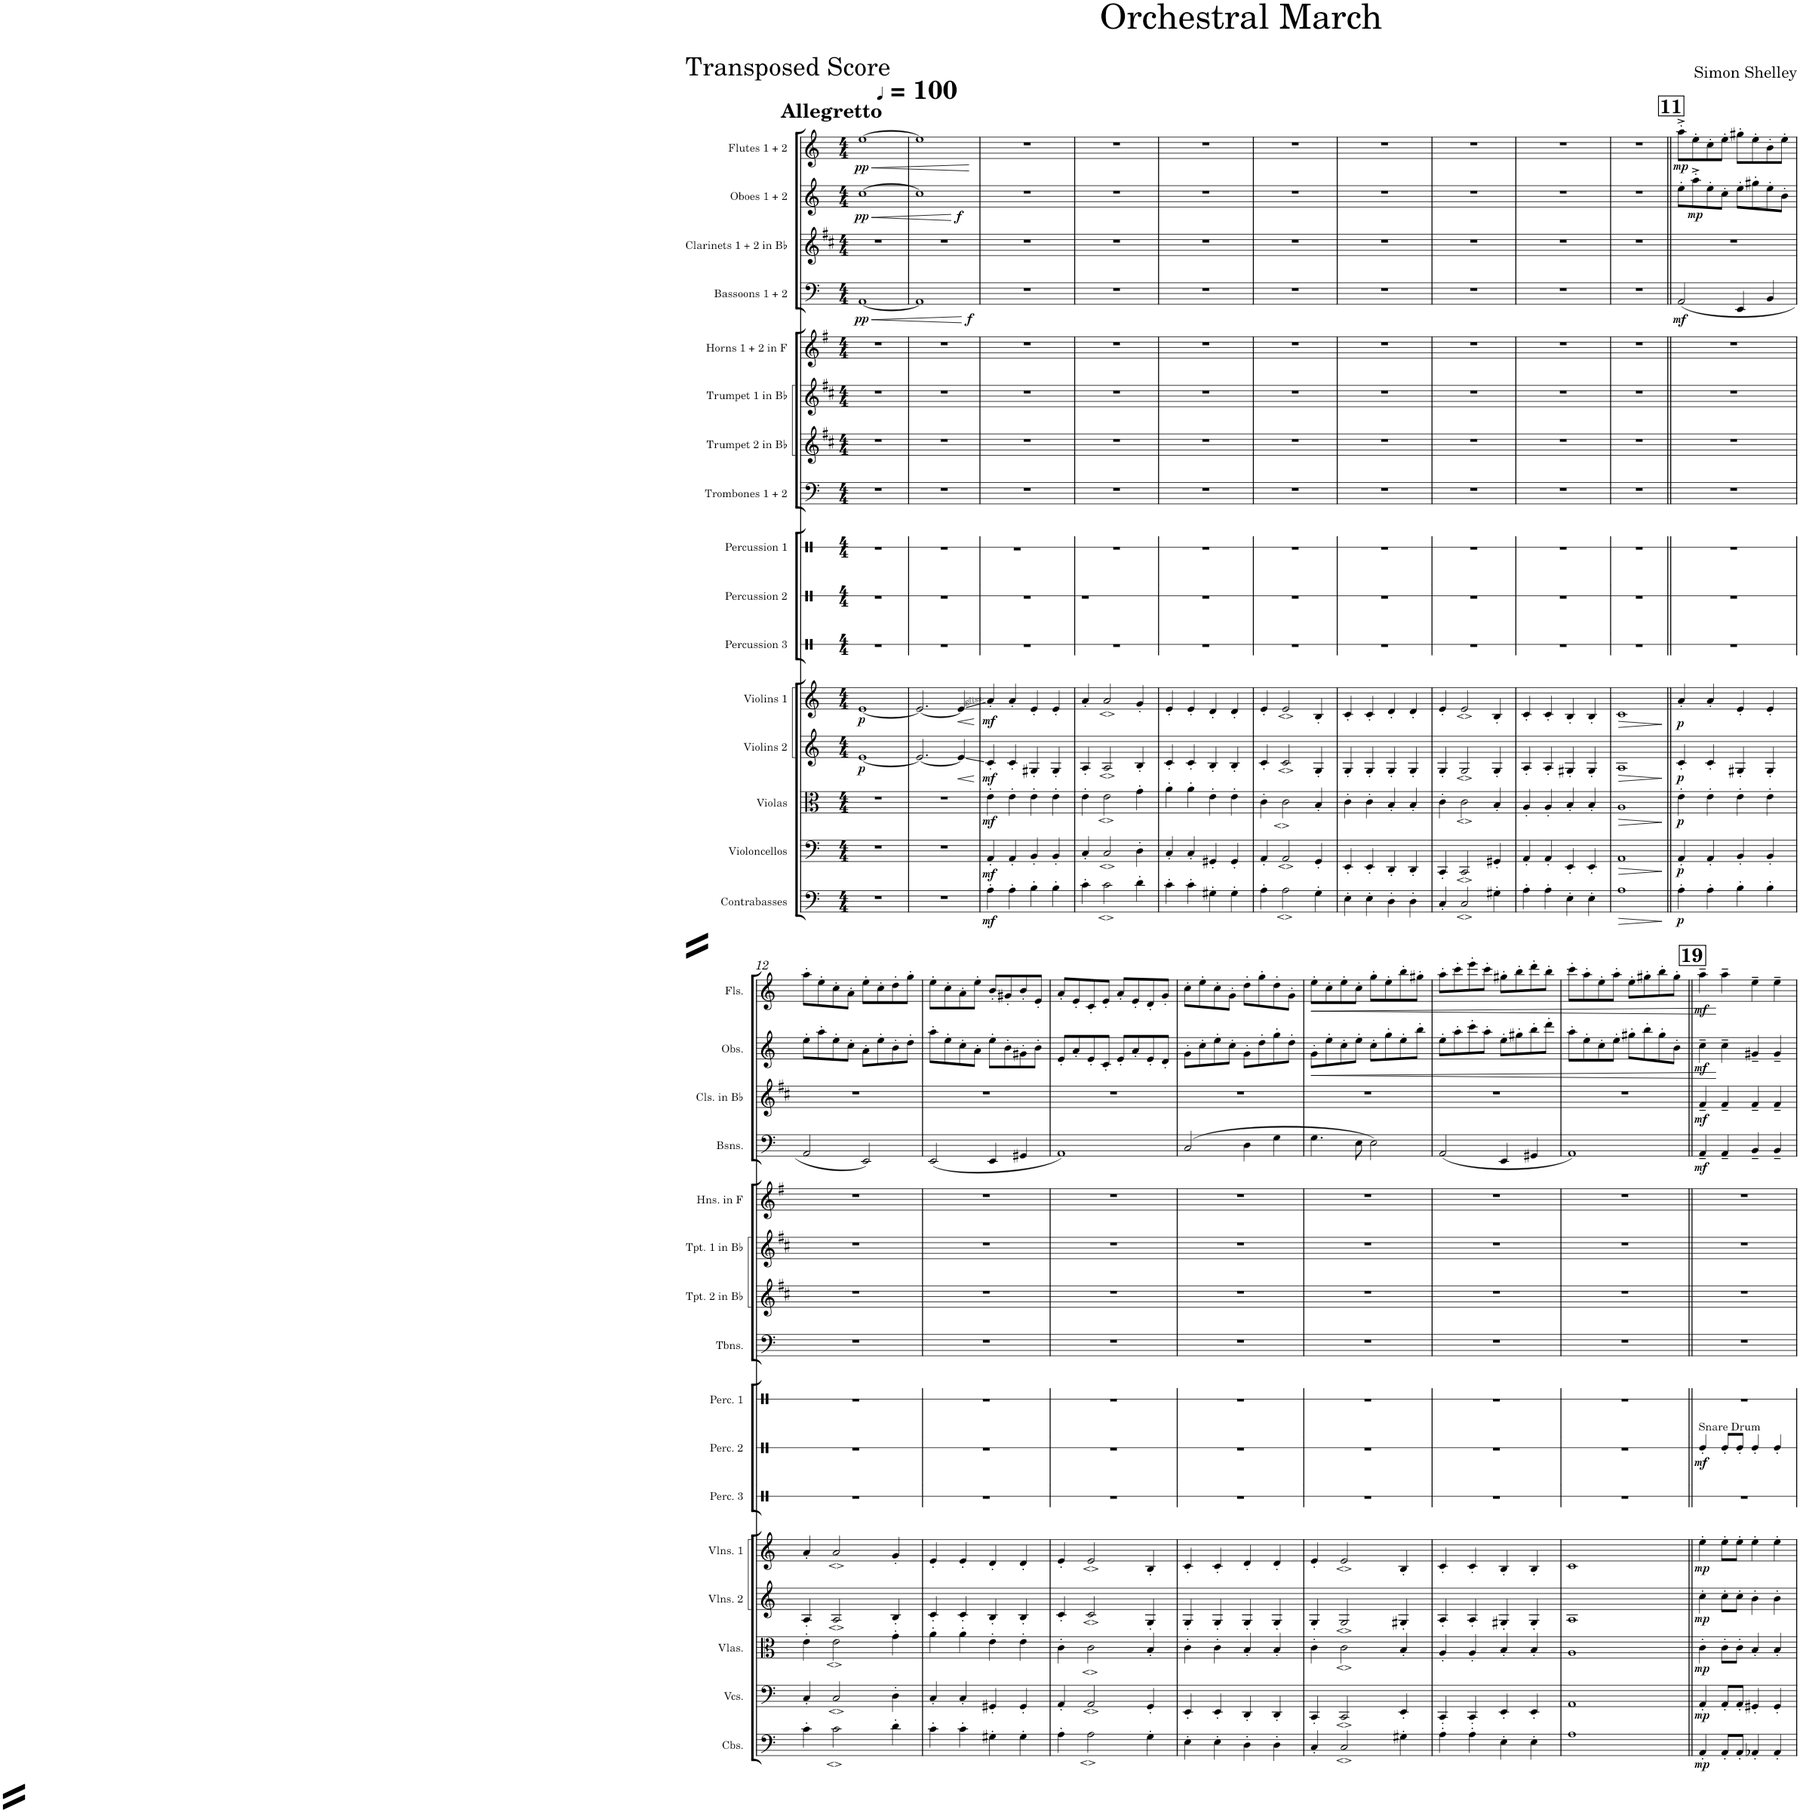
**kern	**dynam	**kern	**dynam	**kern	**dynam	**kern	**dynam	**kern	**dynam	**kern	**kern	**dynam	**kern	**kern	**kern	**kern	**kern	**kern	**dynam	**kern	**dynam	**kern	**dynam	**kern	**dynam
*part16	*part16	*part15	*part15	*part14	*part14	*part13	*part13	*part12	*part12	*part11	*part10	*part10	*part9	*part8	*part7	*part6	*part5	*part4	*part4	*part3	*part3	*part2	*part2	*part1	*part1
*staff16	*staff16	*staff15	*staff15	*staff14	*staff14	*staff13	*staff13	*staff12	*staff12	*staff11	*staff10	*staff10	*staff9	*staff8	*staff7	*staff6	*staff5	*staff4	*staff4	*staff3	*staff3	*staff2	*staff2	*staff1	*staff1
*I"Contrabasses	*	*I"Violoncellos	*	*I"Violas	*	*I"Violins 2	*	*I"Violins 1	*	*I"Percussion 3	*I"Percussion 2	*	*I"Percussion 1	*I"Trombones 1 + 2	*I"Trumpet 2 in Bb	*I"Trumpet 1 in Bb	*I"Horns 1 + 2 in F	*I"Bassoons 1 + 2	*	*I"Clarinets 1 + 2 in Bb	*	*I"Oboes 1 + 2	*	*I"Flutes 1 + 2	*
*I'Cbs.	*	*I'Vcs.	*	*I'Vlas.	*	*I'Vlns. 2	*	*I'Vlns. 1	*	*I'Perc. 3	*I'Perc. 2	*	*I'Perc. 1	*I'Tbns.	*I'Tpt. 2 in Bb	*I'Tpt. 1 in Bb	*I'Hns. in F	*I'Bsns.	*	*I'Cls. in Bb	*	*I'Obs.	*	*I'Fls.	*
*	*	*	*	*	*	*	*	*	*	*stria1	*stria1	*	*stria1	*	*	*	*	*	*	*	*	*	*	*	*
*clefF4	*	*clefF4	*	*clefC3	*	*clefG2	*	*clefG2	*	*clefX	*clefX	*	*clefX	*clefF4	*clefG2	*clefG2	*clefG2	*clefF4	*	*clefG2	*	*clefG2	*	*clefG2	*
*Trd7c12	*	*	*	*	*	*	*	*	*	*	*	*	*	*	*Trd1c2	*Trd1c2	*Trd4c7	*	*	*Trd1c2	*	*	*	*	*
*k[]	*	*k[]	*	*k[]	*	*k[]	*	*k[]	*	*k[]	*k[]	*	*k[]	*k[]	*k[f#c#]	*k[f#c#]	*k[f#]	*k[]	*	*k[f#c#]	*	*k[]	*	*k[]	*
*M4/4	*	*M4/4	*	*M4/4	*	*M4/4	*	*M4/4	*	*M4/4	*M4/4	*	*M4/4	*M4/4	*M4/4	*M4/4	*M4/4	*M4/4	*	*M4/4	*	*M4/4	*	*M4/4	*
=1	=1	=1	=1	=1	=1	=1	=1	=1	=1	=1	=1	=1	=1	=1	=1	=1	=1	=1	=1	=1	=1	=1	=1	=1	=1
!	!	!	!	!	!	!	!	!	!	!	!	!	!	!	!	!	!	!	!	!	!	!	!	!LO:TX:a:B:t=Allegretto	!
!	!	!	!	!	!	!	!LO:DY:b	!	!LO:DY:b	!	!	!	!	!	!	!	!	!	!LO:HP:b	!	!	!	!LO:HP:b	!	!LO:HP:b
!	!	!	!	!	!	!	!	!	!	!	!	!	!	!	!	!	!	!	!LO:DY:n=1:b	!	!	!	!LO:DY:n=1:b	!	!LO:DY:n=1:b
*	*	*	*	*	*	*	*	*	*	*	*	*	*	*	*	*	*	*	*	*	*	*	*	*^	*
1r	.	1r	.	1r	.	[1e	p	[1e	p	1r	1r	.	1r	1r	1r	1r	1r	[1AA	< pp	1r	.	[1cc	< pp	[1ee	4.ryy	< pp
*	*	*	*	*	*	*	*	*	*	*	*	*	*	*	*	*	*	*	*	*	*	*	*	*MM100	*	*
.	.	.	.	.	.	.	.	.	.	.	.	.	.	.	.	.	.	.	.	.	.	.	.	.	2ryy	.
.	.	.	.	.	.	.	.	.	.	.	.	.	.	.	.	.	.	.	.	.	.	.	.	.	8ryy	.
*	*	*	*	*	*	*	*	*	*	*	*	*	*	*	*	*	*	*	*	*	*	*	*	*v	*v	*
=2	=2	=2	=2	=2	=2	=2	=2	=2	=2	=2	=2	=2	=2	=2	=2	=2	=2	=2	=2	=2	=2	=2	=2	=2	=2
*	*	*	*	*	*	*	*	*	*	*	*	*	*	*	*	*	*	*^	*	*	*	*^	*	*	*
1r	.	1r	.	1r	.	2.e/_	.	2.e/_	.	1r	1r	.	1r	1r	1r	1r	1r	1AA]	2..ryy	.	1r	.	1cc]	2.ryy	.	1ee]	.
!	!	!	!	!	!	!	!LO:HP:b	!	!LO:HP:b	!	!	!	!	!	!	!	!	!	!	!	!	!	!	!	!LO:DY:b	!	!
.	.	.	.	.	.	4e/]	<	4e/]	<	.	.	.	.	.	.	.	.	.	.	.	.	.	.	4ryy	f	.	.
!	!	!	!	!	!	!	!	!	!	!	!	!	!	!	!	!	!	!	!	!LO:DY:b	!	!	!	!	!	!	!
.	.	.	.	.	.	.	.	.	.	.	.	.	.	.	.	.	.	.	8ryy	f	.	.	.	.	.	.	.
.	.	.	.	.	.	.	[	.	[	.	.	.	.	.	.	.	.	.	.	[	.	.	.	.	[	.	[
=3	=3	=3	=3	=3	=3	=3	=3	=3	=3	=3	=3	=3	=3	=3	=3	=3	=3	=3	=3	=3	=3	=3	=3	=3	=3	=3	=3
!	!LO:DY:b	!	!LO:DY:b	!	!LO:DY:b	!	!LO:DY:b	!	!LO:DY:b	!	!	!	!	!	!	!	!	!	!	!	!	!	!	!	!	!	!
*	*	*	*	*	*	*	*	*	*	*	*	*	*	*	*	*	*	*v	*v	*	*	*	*v	*v	*	*	*
4A'\	mf	4AA'/	mf	4e'\	mf	4c'/	mf	4a'/	mf	1r	1r	.	1r	1r	1r	1r	1r	1r	.	1r	.	1r	.	1r	.
4A'\	.	4AA'/	.	4e'\	.	4c'/	.	4a'/	.	.	.	.	.	.	.	.	.	.	.	.	.	.	.	.	.
4B'\	.	4BB'/	.	4e'\	.	4G#X'/	.	4e'/	.	.	.	.	.	.	.	.	.	.	.	.	.	.	.	.	.
4B'\	.	4BB'/	.	4e'\	.	4G#'/	.	4e'/	.	.	.	.	.	.	.	.	.	.	.	.	.	.	.	.	.
=4	=4	=4	=4	=4	=4	=4	=4	=4	=4	=4	=4	=4	=4	=4	=4	=4	=4	=4	=4	=4	=4	=4	=4	=4	=4
4c'\	.	4C'/	.	4e'\	.	4A'/	.	4a'/	.	1r	1r	.	1r	1r	1r	1r	1r	1r	.	1r	.	1r	.	1r	.
2c\	.	2C/	.	2e\	.	2A/	.	2a/	.	.	.	.	.	.	.	.	.	.	.	.	.	.	.	.	.
4d'\	.	4D'\	.	4g'\	.	4B'/	.	4g'/	.	.	.	.	.	.	.	.	.	.	.	.	.	.	.	.	.
=5	=5	=5	=5	=5	=5	=5	=5	=5	=5	=5	=5	=5	=5	=5	=5	=5	=5	=5	=5	=5	=5	=5	=5	=5	=5
4c'\	.	4C'/	.	4a'\	.	4c'/	.	4e'/	.	1r	1r	.	1r	1r	1r	1r	1r	1r	.	1r	.	1r	.	1r	.
4c'\	.	4C'/	.	4a'\	.	4c'/	.	4e'/	.	.	.	.	.	.	.	.	.	.	.	.	.	.	.	.	.
4G#X'\	.	4GG#X'/	.	4e'\	.	4B'/	.	4d'/	.	.	.	.	.	.	.	.	.	.	.	.	.	.	.	.	.
4G#'\	.	4GG#'/	.	4e'\	.	4B'/	.	4d'/	.	.	.	.	.	.	.	.	.	.	.	.	.	.	.	.	.
=6	=6	=6	=6	=6	=6	=6	=6	=6	=6	=6	=6	=6	=6	=6	=6	=6	=6	=6	=6	=6	=6	=6	=6	=6	=6
4A'\	.	4AA'/	.	4c'\	.	4c'/	.	4e'/	.	1r	1r	.	1r	1r	1r	1r	1r	1r	.	1r	.	1r	.	1r	.
2A\	.	2AA/	.	2c\	.	2c/	.	2e/	.	.	.	.	.	.	.	.	.	.	.	.	.	.	.	.	.
4G'\	.	4GG'/	.	4B'/	.	4G'/	.	4B'/	.	.	.	.	.	.	.	.	.	.	.	.	.	.	.	.	.
=7	=7	=7	=7	=7	=7	=7	=7	=7	=7	=7	=7	=7	=7	=7	=7	=7	=7	=7	=7	=7	=7	=7	=7	=7	=7
4E'\	.	4EE'/	.	4c'\	.	4G'/	.	4c'/	.	1r	1r	.	1r	1r	1r	1r	1r	1r	.	1r	.	1r	.	1r	.
4E'\	.	4EE'/	.	4c'\	.	4G'/	.	4c'/	.	.	.	.	.	.	.	.	.	.	.	.	.	.	.	.	.
4D'\	.	4DD'/	.	4B'/	.	4G'/	.	4d'/	.	.	.	.	.	.	.	.	.	.	.	.	.	.	.	.	.
4D'\	.	4DD'/	.	4B'/	.	4G'/	.	4d'/	.	.	.	.	.	.	.	.	.	.	.	.	.	.	.	.	.
=8	=8	=8	=8	=8	=8	=8	=8	=8	=8	=8	=8	=8	=8	=8	=8	=8	=8	=8	=8	=8	=8	=8	=8	=8	=8
4C'/	.	4CC'/	.	4c'\	.	4G'/	.	4e'/	.	1r	1r	.	1r	1r	1r	1r	1r	1r	.	1r	.	1r	.	1r	.
2C/	.	2CC/	.	2c\	.	2G/	.	2e/	.	.	.	.	.	.	.	.	.	.	.	.	.	.	.	.	.
4G#X'\	.	4GG#X'/	.	4B'/	.	4G'/	.	4B'/	.	.	.	.	.	.	.	.	.	.	.	.	.	.	.	.	.
=9	=9	=9	=9	=9	=9	=9	=9	=9	=9	=9	=9	=9	=9	=9	=9	=9	=9	=9	=9	=9	=9	=9	=9	=9	=9
4A'\	.	4AA'/	.	4A'/	.	4A'/	.	4c'/	.	1r	1r	.	1r	1r	1r	1r	1r	1r	.	1r	.	1r	.	1r	.
4A'\	.	4AA'/	.	4A'/	.	4A'/	.	4c'/	.	.	.	.	.	.	.	.	.	.	.	.	.	.	.	.	.
4E'\	.	4EE'/	.	4B'/	.	4G#X'/	.	4B'/	.	.	.	.	.	.	.	.	.	.	.	.	.	.	.	.	.
4E'\	.	4EE'/	.	4B'/	.	4G#'/	.	4B'/	.	.	.	.	.	.	.	.	.	.	.	.	.	.	.	.	.
=10	=10	=10	=10	=10	=10	=10	=10	=10	=10	=10	=10	=10	=10	=10	=10	=10	=10	=10	=10	=10	=10	=10	=10	=10	=10
!	!LO:HP:b	!	!LO:HP:b	!	!LO:HP:b	!	!LO:HP:b	!	!LO:HP:b	!	!	!	!	!	!	!	!	!	!	!	!	!	!	!	!
1A	>	1AA	>	1A	>	1A	>	1c	>	1r	1r	.	1r	1r	1r	1r	1r	1r	.	1r	.	1r	.	1r	.
.	]	.	]	.	]	.	]	.	]	.	.	.	.	.	.	.	.	.	.	.	.	.	.	.	.
!!LO:REH:place=s1:a:B:cj:fs=18:t=11
=11||	=11||	=11||	=11||	=11||	=11||	=11||	=11||	=11||	=11||	=11||	=11||	=11||	=11||	=11||	=11||	=11||	=11||	=11||	=11||	=11||	=11||	=11||	=11||	=11||	=11||
!	!LO:DY:b	!	!LO:DY:b	!	!LO:DY:b	!	!LO:DY:b	!	!LO:DY:b	!	!	!	!	!	!	!	!	!	!LO:DY:b	!	!	!	!	!	!LO:DY:b
4A'\	p	4AA'/	p	4e'\	p	4c'/	p	4a'/	p	1r	1r	.	1r	1r	1r	1r	1r	(2AA/	mf	1r	.	8ee'\L	.	8aa'^\L	mp
!	!	!	!	!	!	!	!	!	!	!	!	!	!	!	!	!	!	!	!	!	!	!	!LO:DY:b	!	!
.	.	.	.	.	.	.	.	.	.	.	.	.	.	.	.	.	.	.	.	.	.	8aa'^\	mp	8ee'\	.
4A'\	.	4AA'/	.	4e'\	.	4c'/	.	4a'/	.	.	.	.	.	.	.	.	.	.	.	.	.	8ee'\	.	8cc'\	.
.	.	.	.	.	.	.	.	.	.	.	.	.	.	.	.	.	.	.	.	.	.	8cc'\J	.	8ee'\J	.
4B'\	.	4BB'/	.	4e'\	.	4G#X'/	.	4e'/	.	.	.	.	.	.	.	.	.	4EE/	.	.	.	8ee'\L	.	8gg#X'\L	.
.	.	.	.	.	.	.	.	.	.	.	.	.	.	.	.	.	.	.	.	.	.	8gg#X'\	.	8ee'\	.
4B'\	.	4BB'/	.	4e'\	.	4G#'/	.	4e'/	.	.	.	.	.	.	.	.	.	4BB/	.	.	.	8ee'\	.	8b'\	.
.	.	.	.	.	.	.	.	.	.	.	.	.	.	.	.	.	.	.	.	.	.	8b'\J	.	8ee'\J	.
!!LO:LB:g=z
=12	=12	=12	=12	=12	=12	=12	=12	=12	=12	=12	=12	=12	=12	=12	=12	=12	=12	=12	=12	=12	=12	=12	=12	=12	=12
4c'\	.	4C'/	.	4e'\	.	4A'/	.	4a'/	.	1r	1r	.	1r	1r	1r	1r	1r	2AA/	.	1r	.	8ee'\L	.	8aa'\L	.
.	.	.	.	.	.	.	.	.	.	.	.	.	.	.	.	.	.	.	.	.	.	8aa'\	.	8ee'\	.
2c\	.	2C/	.	2e\	.	2A/	.	2a/	.	.	.	.	.	.	.	.	.	.	.	.	.	8ee'\	.	8cc'\	.
.	.	.	.	.	.	.	.	.	.	.	.	.	.	.	.	.	.	.	.	.	.	8cc'\J	.	8a'\J	.
.	.	.	.	.	.	.	.	.	.	.	.	.	.	.	.	.	.	2EE/)	.	.	.	8a'\L	.	8ee'\L	.
.	.	.	.	.	.	.	.	.	.	.	.	.	.	.	.	.	.	.	.	.	.	8ee'\	.	8cc'\	.
4d'\	.	4D'\	.	4g'\	.	4B'/	.	4g'/	.	.	.	.	.	.	.	.	.	.	.	.	.	8b'\	.	8dd'\	.
.	.	.	.	.	.	.	.	.	.	.	.	.	.	.	.	.	.	.	.	.	.	8dd'\J	.	8gg'\J	.
=13	=13	=13	=13	=13	=13	=13	=13	=13	=13	=13	=13	=13	=13	=13	=13	=13	=13	=13	=13	=13	=13	=13	=13	=13	=13
4c'\	.	4C'/	.	4a'\	.	4c'/	.	4e'/	.	1r	1r	.	1r	1r	1r	1r	1r	(2EE/	.	1r	.	8aa'\L	.	8ee'\L	.
.	.	.	.	.	.	.	.	.	.	.	.	.	.	.	.	.	.	.	.	.	.	8ee'\	.	8cc'\	.
4c'\	.	4C'/	.	4a'\	.	4c'/	.	4e'/	.	.	.	.	.	.	.	.	.	.	.	.	.	8cc'\	.	8a'\	.
.	.	.	.	.	.	.	.	.	.	.	.	.	.	.	.	.	.	.	.	.	.	8a'\J	.	8ee'\J	.
4G#X'\	.	4GG#X'/	.	4e'\	.	4B'/	.	4d'/	.	.	.	.	.	.	.	.	.	4EE/	.	.	.	8ee'\L	.	8b'/L	.
.	.	.	.	.	.	.	.	.	.	.	.	.	.	.	.	.	.	.	.	.	.	8b'\	.	8g#X'/	.
4G#'\	.	4GG#'/	.	4e'\	.	4B'/	.	4d'/	.	.	.	.	.	.	.	.	.	4GG#X/	.	.	.	8g#X'\	.	8b'/	.
.	.	.	.	.	.	.	.	.	.	.	.	.	.	.	.	.	.	.	.	.	.	8b'\J	.	8e'/J	.
=14	=14	=14	=14	=14	=14	=14	=14	=14	=14	=14	=14	=14	=14	=14	=14	=14	=14	=14	=14	=14	=14	=14	=14	=14	=14
4A'\	.	4AA'/	.	4c'\	.	4c'/	.	4e'/	.	1r	1r	.	1r	1r	1r	1r	1r	1AA)	.	1r	.	8e'/L	.	8a'/L	.
.	.	.	.	.	.	.	.	.	.	.	.	.	.	.	.	.	.	.	.	.	.	8a'/	.	8e'/	.
2A\	.	2AA/	.	2c\	.	2c/	.	2e/	.	.	.	.	.	.	.	.	.	.	.	.	.	8e'/	.	8c'/	.
.	.	.	.	.	.	.	.	.	.	.	.	.	.	.	.	.	.	.	.	.	.	8c'/J	.	8e'/J	.
.	.	.	.	.	.	.	.	.	.	.	.	.	.	.	.	.	.	.	.	.	.	8e'/L	.	8a'/L	.
.	.	.	.	.	.	.	.	.	.	.	.	.	.	.	.	.	.	.	.	.	.	8a'/	.	8e'/	.
4G'\	.	4GG'/	.	4B'/	.	4G'/	.	4B'/	.	.	.	.	.	.	.	.	.	.	.	.	.	8e'/	.	8d'/	.
.	.	.	.	.	.	.	.	.	.	.	.	.	.	.	.	.	.	.	.	.	.	8d'/J	.	8g'/J	.
=15	=15	=15	=15	=15	=15	=15	=15	=15	=15	=15	=15	=15	=15	=15	=15	=15	=15	=15	=15	=15	=15	=15	=15	=15	=15
4E'\	.	4EE'/	.	4c'\	.	4G'/	.	4c'/	.	1r	1r	.	1r	1r	1r	1r	1r	(2C/	.	1r	.	8g'\L	.	8cc'\L	.
.	.	.	.	.	.	.	.	.	.	.	.	.	.	.	.	.	.	.	.	.	.	8cc'\	.	8ee'\	.
4E'\	.	4EE'/	.	4c'\	.	4G'/	.	4c'/	.	.	.	.	.	.	.	.	.	.	.	.	.	8ee'\	.	8cc'\	.
.	.	.	.	.	.	.	.	.	.	.	.	.	.	.	.	.	.	.	.	.	.	8cc'\J	.	8g'\J	.
4D'\	.	4DD'/	.	4B'/	.	4G'/	.	4d'/	.	.	.	.	.	.	.	.	.	4D\	.	.	.	8g'\L	.	8dd'\L	.
.	.	.	.	.	.	.	.	.	.	.	.	.	.	.	.	.	.	.	.	.	.	8dd'\	.	8gg'\	.
4D'\	.	4DD'/	.	4B'/	.	4G'/	.	4d'/	.	.	.	.	.	.	.	.	.	4G\	.	.	.	8gg'\	.	8dd'\	.
.	.	.	.	.	.	.	.	.	.	.	.	.	.	.	.	.	.	.	.	.	.	8dd'\J	.	8g'\J	.
=16	=16	=16	=16	=16	=16	=16	=16	=16	=16	=16	=16	=16	=16	=16	=16	=16	=16	=16	=16	=16	=16	=16	=16	=16	=16
!	!	!	!	!	!	!	!	!	!	!	!	!	!	!	!	!	!	!	!	!	!	!	!LO:HP:b	!	!LO:HP:b
4C'/	.	4CC'/	.	4c'\	.	4G'/	.	4e'/	.	1r	1r	.	1r	1r	1r	1r	1r	4.G\	.	1r	.	8g'\L	<	8ee'\L	<
.	.	.	.	.	.	.	.	.	.	.	.	.	.	.	.	.	.	.	.	.	.	8ee'\	.	8cc'\	.
2C/	.	2CC/	.	2c\	.	2G/	.	2e/	.	.	.	.	.	.	.	.	.	.	.	.	.	8cc'\	.	8ee'\	.
.	.	.	.	.	.	.	.	.	.	.	.	.	.	.	.	.	.	8E\	.	.	.	8ee'\J	.	8cc'\J	.
.	.	.	.	.	.	.	.	.	.	.	.	.	.	.	.	.	.	2E\)	.	.	.	8cc'\L	.	8gg'\L	.
.	.	.	.	.	.	.	.	.	.	.	.	.	.	.	.	.	.	.	.	.	.	8gg'\	.	8ee'\	.
4G#X'\	.	4EE'/	.	4B'/	.	4G#X'/	.	4B'/	.	.	.	.	.	.	.	.	.	.	.	.	.	8ee'\	.	8bb'\	.
.	.	.	.	.	.	.	.	.	.	.	.	.	.	.	.	.	.	.	.	.	.	8bb'\J	.	8gg#X'\J	.
=17	=17	=17	=17	=17	=17	=17	=17	=17	=17	=17	=17	=17	=17	=17	=17	=17	=17	=17	=17	=17	=17	=17	=17	=17	=17
4A'\	.	4CC'/	.	4A'/	.	4A'/	.	4c'/	.	1r	1r	.	1r	1r	1r	1r	1r	(2AA/	.	1r	.	8ee'\L	.	8aa'\L	.
.	.	.	.	.	.	.	.	.	.	.	.	.	.	.	.	.	.	.	.	.	.	8aa'\	.	8ccc'\	.
4A'\	.	4CC'/	.	4A'/	.	4A'/	.	4c'/	.	.	.	.	.	.	.	.	.	.	.	.	.	8ccc'\	.	8eee'\	.
.	.	.	.	.	.	.	.	.	.	.	.	.	.	.	.	.	.	.	.	.	.	8aa'\J	.	8ccc'\J	.
4E'\	.	4EE'/	.	4B'/	.	4G#X'/	.	4B'/	.	.	.	.	.	.	.	.	.	4EE/	.	.	.	8ee'\L	.	8gg#X'\L	.
.	.	.	.	.	.	.	.	.	.	.	.	.	.	.	.	.	.	.	.	.	.	8gg#X'\	.	8bb'\	.
4E'\	.	4EE'/	.	4B'/	.	4G#'/	.	4B'/	.	.	.	.	.	.	.	.	.	4GG#X/	.	.	.	8bb'\	.	8ddd'\	.
.	.	.	.	.	.	.	.	.	.	.	.	.	.	.	.	.	.	.	.	.	.	8ddd'\J	.	8bb'\J	.
=18	=18	=18	=18	=18	=18	=18	=18	=18	=18	=18	=18	=18	=18	=18	=18	=18	=18	=18	=18	=18	=18	=18	=18	=18	=18
1A	.	1AA	.	1A	.	1A	.	1c	.	1r	1r	.	1r	1r	1r	1r	1r	1AA)	.	1r	.	8aa'\L	.	8ccc'\L	.
.	.	.	.	.	.	.	.	.	.	.	.	.	.	.	.	.	.	.	.	.	.	8ee'\	.	8aa'\	.
.	.	.	.	.	.	.	.	.	.	.	.	.	.	.	.	.	.	.	.	.	.	8cc'\	.	8ee'\	.
.	.	.	.	.	.	.	.	.	.	.	.	.	.	.	.	.	.	.	.	.	.	8ee'\J	.	8aa'\J	.
.	.	.	.	.	.	.	.	.	.	.	.	.	.	.	.	.	.	.	.	.	.	8gg#X'\L	.	8ee'\L	.
.	.	.	.	.	.	.	.	.	.	.	.	.	.	.	.	.	.	.	.	.	.	8bb'\	.	8gg#X'\	.
.	.	.	.	.	.	.	.	.	.	.	.	.	.	.	.	.	.	.	.	.	.	8gg#'\	.	8bb'\	.
.	.	.	.	.	.	.	.	.	.	.	.	.	.	.	.	.	.	.	.	.	.	8b'\J	.	8gg#'\J	.
!!LO:REH:place=s1:a:B:cj:fs=18:t=19
=19||	=19||	=19||	=19||	=19||	=19||	=19||	=19||	=19||	=19||	=19||	=19||	=19||	=19||	=19||	=19||	=19||	=19||	=19||	=19||	=19||	=19||	=19||	=19||	=19||	=19||
!	!	!	!	!	!	!	!	!	!	!	!LO:TX:a:t=Snare Drum	!	!	!	!	!	!	!	!	!	!	!	!	!	!
!	!LO:DY:b	!	!LO:DY:b	!	!LO:DY:b	!	!LO:DY:b	!	!LO:DY:b	!	!	!LO:DY:b	!	!	!	!	!	!	!LO:DY:b	!	!LO:DY:b	!	!LO:DY:b	!	!LO:DY:b
4AA'/	mp	4AA'/	mp	4c'\	mp	4cc'\	mp	4ee'\	mp	1r	4Re'/	mf	1r	1r	1r	1r	1r	4AA~/	mf	4f#~/	mf	4cc~\	mf	4aa~\	mf
8AA'/L	.	8AA'/L	.	8c'\L	.	8cc'\L	.	8ee'\L	.	.	8Re'/L	.	.	.	.	.	.	4AA~/	.	4f#~/	.	4cc~\	[	4aa~\	[
8AA'/J	.	8AA'/J	.	8c'\J	.	8cc'\J	.	8ee'\J	.	.	8Re'/J	.	.	.	.	.	.	.	.	.	.	.	.	.	.
4AA-X'/	.	4GG#X'/	.	4B'/	.	4b'\	.	4ee'\	.	.	4Re'/	.	.	.	.	.	.	4BB~/	.	4f#~/	.	4g#X~/	.	4ee~\	.
4AA-'/	.	4GG#'/	.	4B'/	.	4b'\	.	4ee'\	.	.	4Re'/	.	.	.	.	.	.	4BB~/	.	4f#~/	.	4g#~/	.	4ee~\	.
=	=	=	=	=	=	=	=	=	=	=	=	=	=	=	=	=	=	=	=	=	=	=	=	=	=
*-	*-	*-	*-	*-	*-	*-	*-	*-	*-	*-	*-	*-	*-	*-	*-	*-	*-	*-	*-	*-	*-	*-	*-	*-	*-
